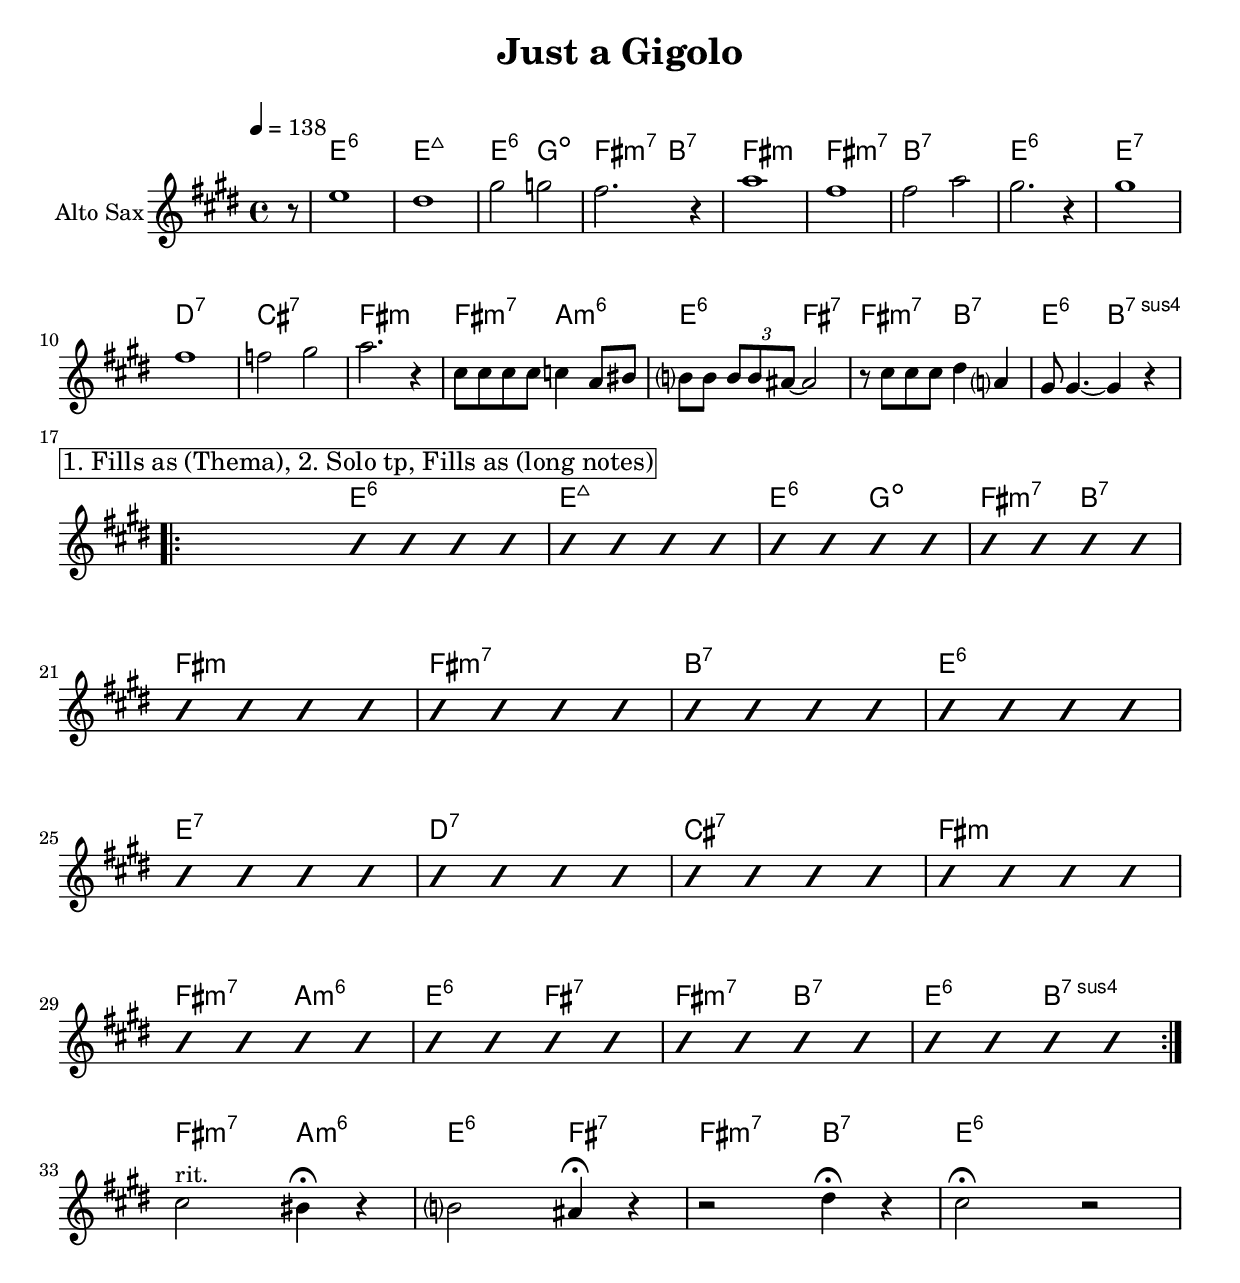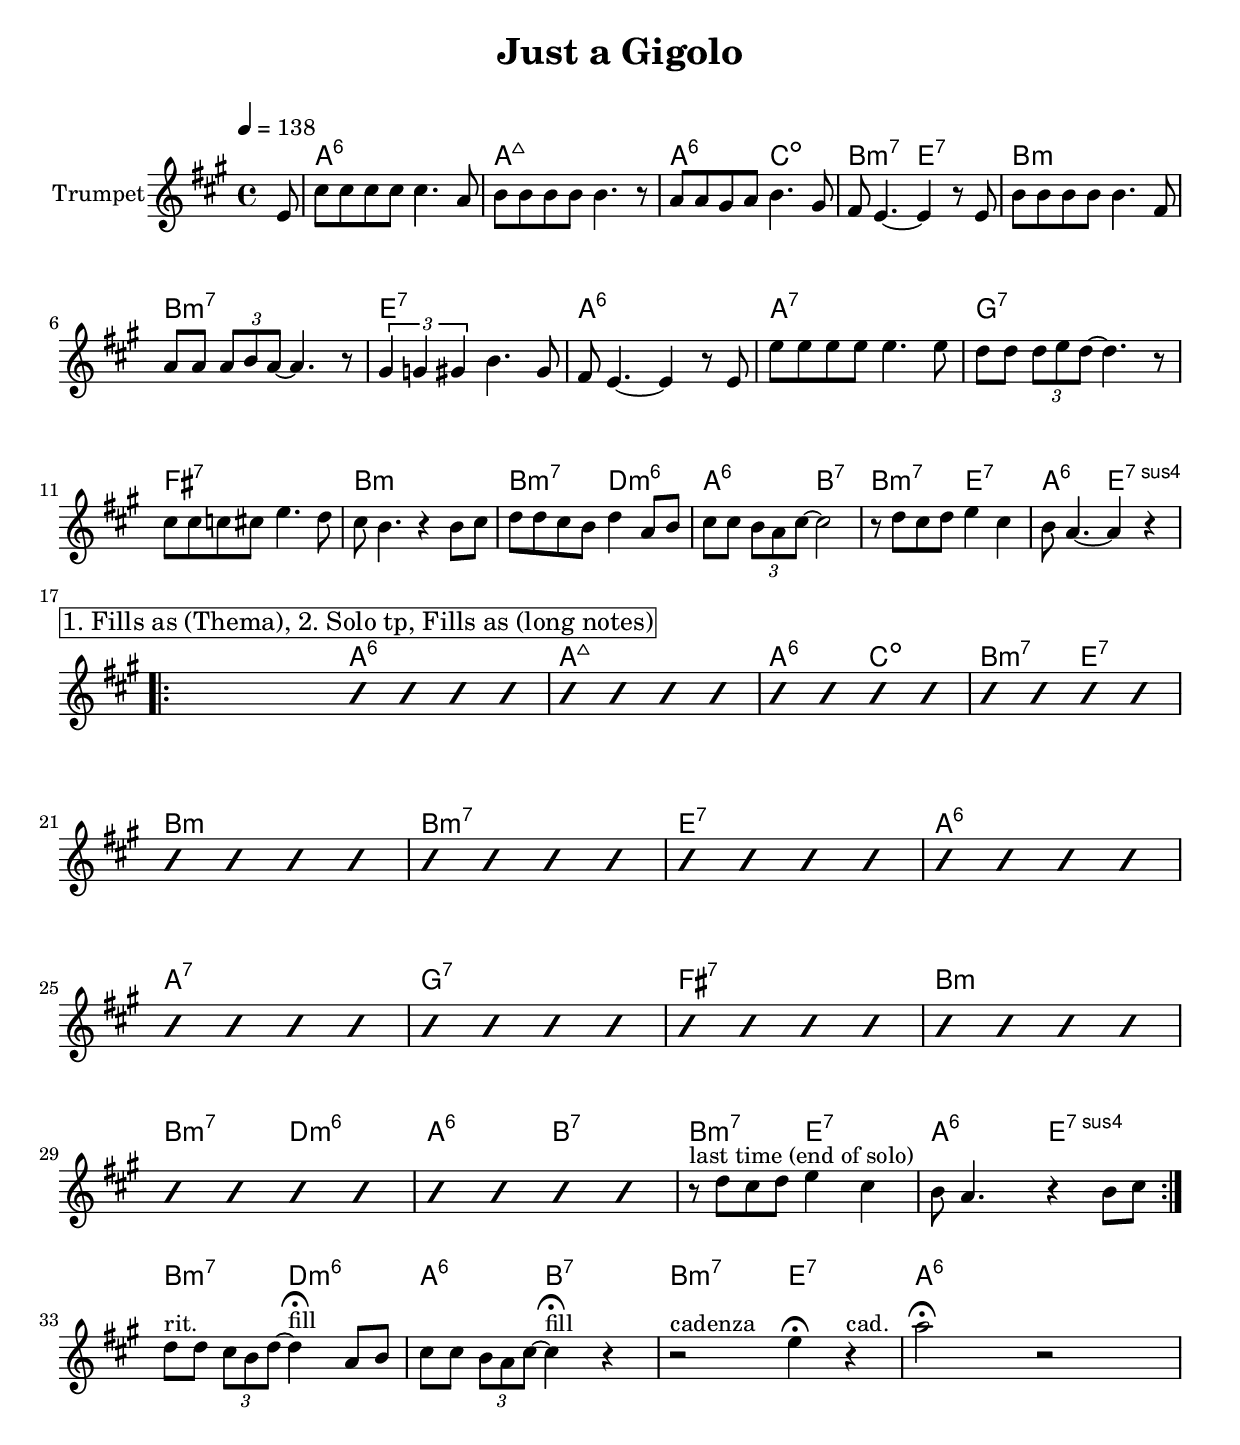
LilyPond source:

#(ly:set-option 'relative-includes #t)
\include "lib.ly"

\header {
  title = "Just a Gigolo"
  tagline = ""
}

\paper {
  markup-system-spacing #'padding = #3 %space after title
}

global = {
  \time 4/4
  \key g \major
  \clef "violin"
  \set Score.skipBars = ##t % combine multi-rests
  \accidentalStyle "modern-voice-cautionary" % print some reduntant accidentals in parenthesis, e.g. (#)
}

structure = {
  \tempo 4 = 138
  \partial 8 s8
  s1*16
  s1*16
  s1^"rit."
  s1*3
}

remarks = \lyricmode {
  \skip 8
  \skip 1*16
  \markupBox "1. Fills as (Thema), 2. Solo tp, Fills as (long notes)"
}

chorusChords = \chordmode {
  g1:6 g:maj7 g2:6 bes:dim a:m7 d:7
  a1:m a:m7 d:7 g:6
  g:7 f:7 e:7 a:m
  a2:m7 c:m6 g:6 a:7 a:m7 d:7 g:6 d:7sus4
}

codaChords = \chordmode {
  a2:m7 c:m6 g:6 a:7 a:m7 d:7 g:6
}

theChords = {
  \partial 8 s8
  \chorusChords
  \set Score.proportionalNotationDuration = #(ly:make-moment 1 8 )
  \chorusChords
  \codaChords
  \unset Score.proportionalNotationDuration
}

trumpetChords = \transpose bes c \theChords
altoChords = \transpose es c \theChords

slTp = \relative c''' { a4 }
slAs = \relative c'' { d4 }
slbTp = \repeat unfold 4 \slTp
slbAs = \repeat unfold 4 \slAs

trumpet = \transpose bes c \relative c''' {
  \global
  \set Staff.instrumentName = #"Trumpet"
  \partial 8 d,8
  b' b b b b4. g8 | a a a a a4. r8 | g8 g fis g a4. fis8 | e d4.~ d4 r8 d8 |
  a' a a a a4. e8 | g g \tuplet 3/2 {g a g~} g4. r8 | \tuplet 3/2 {fis4 f fis} a4. fis8 | e d4.~ d4 r8 d8 |
  d' d d d d4. d8 | c c \tuplet 3/2 {c d c~} c4. r8 | b b bes b d4. c8 | b a4. r4 a8 b |
  c c b a c4 g8 a | b b \tuplet 3/2 {a g b~} b2 | r8 c b c d4 b | a8 g4.~ g4 r |

  \repeat volta 2 {
    \slash
    \repeat unfold 14 \slbTp
    \endSlash
    r8^"last time (end of solo)" c b c d4 b | a8 g4. r4 a8 b |
  }
  c c \tuplet 3/2 {b a c~} c4\fermata^"fill" g8 a | b b \tuplet 3/2 {a g b~} b4\fermata^"fill" r4 | r2^"cadenza" d4\fermata r4^"cad." | g2\fermata r2 |
}


breaksTp = {
  \partial 8
  s8
  s1*16 \break
  s1*16 \break
}

altoSax = \transpose es c \relative c''' {
  \global
  \set Staff.instrumentName = #"Alto Sax"
  \partial 8 r8
  g1 | fis | b2 bes | a2. r4 |
  c1 | a | a2 c | b2. r4 |
  b1 | a | as2 b | c2. r4 |
  e,8 e e e es4 c8 dis | d d \tuplet 3/2 {d d cis~} cis2 | r8 e e e fis4 c | b8 b4.~ b4 r

  \repeat volta 2 {
    \slash
    \repeat unfold 16 \slbAs
    \endSlash
  }
  
  e2 dis4\fermata r | d2 cis4\fermata r | r2 fis4\fermata r | e2\fermata r | 
}

breaksAs = {
  \partial 8
  s8
  s1*16 \break
  s1*16 \break
}

% \book {
%   \score {
%     % \midi { }
%     <<
%       \lyricsAbove \remarks
%       \new ChordNames \trumpetChords
%       \new Staff = "trumpet" <<
%         \structure
%         \trumpet
%       >>
%       % \new Staff \trumpet
%       \new ChordNames \altoChords
%       \new Staff = "altoSax" <<
%         \altoSax
%       >>
%     >>
%   }
% }
\book {
  \bookOutputSuffix "tp"
  \paper {
    system-system-spacing #'basic-distance = #16 % increase space
    % fit on one page
    % system-system-spacing = #'(
    %   (basic-distance . 10)
    %   (minimum-distance . 0)
    %   (padding . 0)
    %   (stretchability . 0))
  }
  \score {
    <<
      \lyricsAbove \remarks
      \new ChordNames \trumpetChords
      \new Staff = "trumpet" <<
        \structure
        \breaksTp
        \trumpet
      >>
    >>
  }
}
\book {
  \bookOutputSuffix "as"
  \paper {
    system-system-spacing #'basic-distance = #16 % increase space
  }
  \score {
    <<
      \lyricsAbove \remarks
      \new ChordNames \altoChords
      \new Staff = "altoSax" <<
        \structure
        \breaksAs
        \altoSax
      >>
    >>
  }
}
